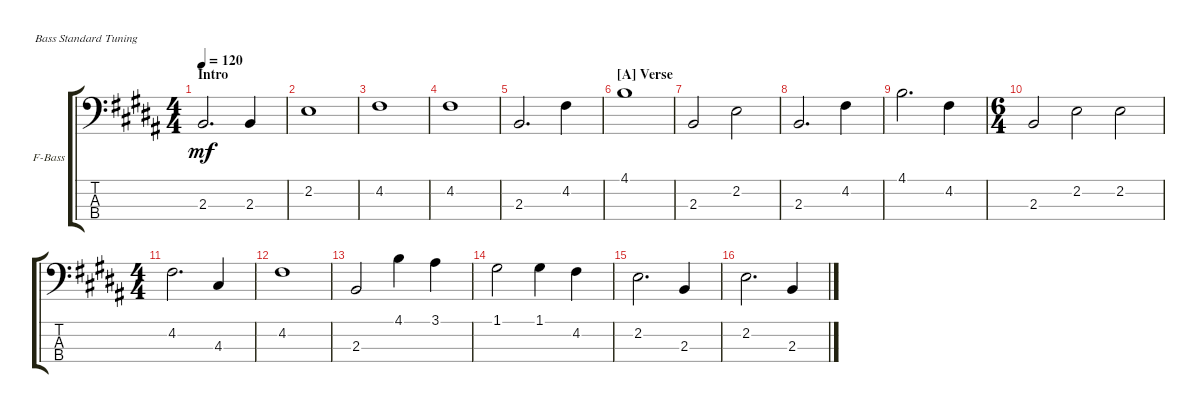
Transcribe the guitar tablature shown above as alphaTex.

\defaultSystemsLayout 4
\bracketExtendMode groupsimilarinstruments
\firstSystemTrackNameOrientation horizontal
\otherSystemsTrackNameOrientation horizontal
\track ("Fretless Bass" "F-Bass") {instrument fretlessbass}
\staff {score tabs}
\tuning (G2 D2 A1 E1)
\ts (4 4)
\section ("" "Intro")
\tempo 120
\clef f4
\scale
0.552
\ks b
2.3.2{d dy mf instrument fretlessbass} 2.3.4 |
\scale
0.224 2.2.1 |
\scale
0.224 4.2.1 |
\scale
0.333333 4.2.1 |
\scale
0.333333 2.3.2{d} 4.2.4 |
\section ("A" "Verse")
\scale
0.333333 4.1.1 |
\scale
0.333333 2.3.2 2.2.2 |
\scale
0.333333 2.3.2{d} 4.2.4 |
\scale
0.333333 4.1.2{d} 4.2.4 |
\ts (6 4)
\scale
0.415663 2.3.2 2.2.2 2.2.2 |
\ts (4 4)
\scale
0.415663 4.2.2{d} 4.3.4 |
\scale
0.168675 4.2.1 |
\scale
0.333333 2.3.2 4.1.4 3.1.4 |
\scale
0.333333 1.1.2 1.1.4 4.2.4 |
\scale
0.333333 2.2.2{d} 2.3.4 |
\scale
0.333333 2.2.2{d} 2.3.4
